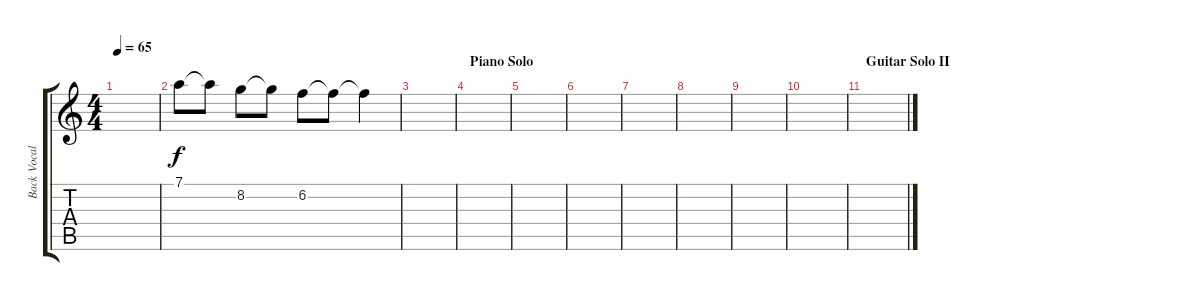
\track ("Back Vocal" "Back Vocal") {instrument overdrivenguitar}
\staff {score tabs}
\tuning (D4 B3 G3 D3 B2 G2) {hide}
\ts (4 4)
\tempo 65
\clef g2
\ks c
|
7.1.8 7.1{t}.8 8.2.8 8.2{t}.8 6.2.8 6.2{t}.8 6.2{t}.4 |
|
\section ("" "Piano Solo")
|
|
|
|
|
|
|
\section ("" "Guitar Solo II")
